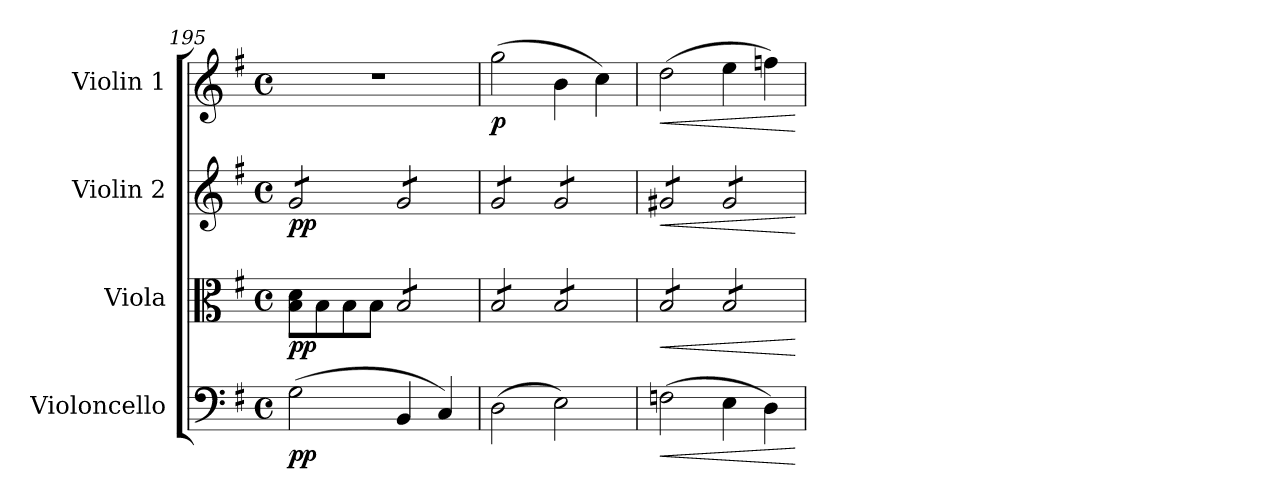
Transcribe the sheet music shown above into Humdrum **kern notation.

**kern	**dynam	**kern	**dynam	**kern	**dynam	**kern	**dynam
*part4	*part4	*part3	*part3	*part2	*part2	*part1	*part1
*staff4	*staff4	*staff3	*staff3	*staff2	*staff2	*staff1	*staff1
*I"Violoncello	*	*I"Viola	*	*I"Violin 2	*	*I"Violin 1	*
*I'Vc	*	*I'Vla	*	*I'Vln	*	*I'Vln	*
*clefF4	*	*clefC3	*	*clefG2	*	*clefG2	*
*k[f#]	*	*k[f#]	*	*k[f#]	*	*k[f#]	*
*M4/4	*	*M4/4	*	*M4/4	*	*M4/4	*
*met(c)	*	*met(c)	*	*met(c)	*	*met(c)	*
=195	=195	=195	=195	=195	=195	=195	=195
!	!LO:DY:b	!	!LO:DY:b	!	!LO:DY:b	!	!
*	*	*	*	*tremolo	*	*	*
(2G\	pp	8B\ 8d\L	pp	8g/L	pp	1r	.
.	.	8B\	.	8g/	.	.	.
.	.	8B\	.	8g/	.	.	.
.	.	8B\J	.	8g/J	.	.	.
*	*	*tremolo	*	*	*	*	*
4BB/	.	8B/L	.	8g/L	.	.	.
.	.	8B/	.	8g/	.	.	.
4C/)	.	8B/	.	8g/	.	.	.
.	.	8B/J	.	8g/J	.	.	.
=196	=196	=196	=196	=196	=196	=196	=196
!	!	!	!	!	!	!	!LO:DY:b
(2D\	.	8B/L	.	8g/L	.	(2gg\	p
.	.	8B/	.	8g/	.	.	.
.	.	8B/	.	8g/	.	.	.
.	.	8B/J	.	8g/J	.	.	.
2E\)	.	8B/L	.	8g/L	.	4b\	.
.	.	8B/	.	8g/	.	.	.
.	.	8B/	.	8g/	.	4cc\)	.
.	.	8B/J	.	8g/J	.	.	.
=197	=197	=197	=197	=197	=197	=197	=197
!	!LO:HP:b	!	!LO:HP:b	!	!LO:HP:b	!	!LO:HP:b
(2Fn\	<	8B/L	<	8g#X/L	<	(2dd\	<
.	.	8B/	.	8g#X/	.	.	.
.	.	8B/	.	8g#X/	.	.	.
.	.	8B/J	.	8g#X/J	.	.	.
4E\	.	8B/L	.	8g#/L	.	4ee\	.
.	.	8B/	.	8g#/	.	.	.
4D\)	.	8B/	.	8g#/	.	4ffn\)	.
.	.	8B/J	.	8g#/J	.	.	.
*	*	*	*	*Xtremolo	*	*	*
*	*	*Xtremolo	*	*	*	*	*
.	[	.	[	.	[	.	[
=	=	=	=	=	=	=	=
*-	*-	*-	*-	*-	*-	*-	*-
